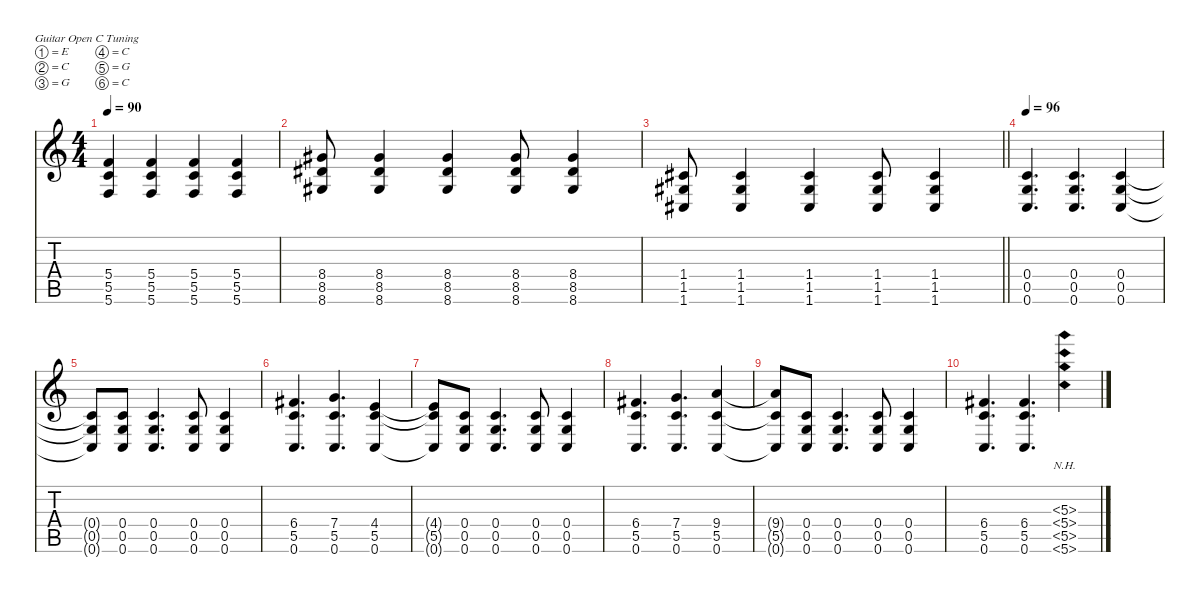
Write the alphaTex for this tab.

\defaultSystemsLayout 4
\hideDynamics
\bracketExtendMode nobrackets
\singleTrackTrackNamePolicy hidden
\multiTrackTrackNamePolicy hidden
\otherSystemsTrackNameOrientation horizontal
\track ("Guitar 1" "s.guit.") {defaultSystemsLayout 4 instrument acousticguitarsteel}
\staff {score tabs}
\tuning (E4 C4 G3 C3 G2 C2)
\ts (4 4)
\tempo 90
\clef g2
\ks c
(5.4 5.5 5.6).4{dy f beam Up} (5.4 5.5 5.6).4{beam Up} (5.4 5.5 5.6).4{beam Up} (5.4 5.5 5.6).4{beam Up} |
(8.4{acc #} 8.5{acc #} 8.6{acc #}).8{beam Up} (8.4{acc #} 8.5{acc #} 8.6{acc #}).4{beam Up} (8.4{acc #} 8.5{acc #} 8.6{acc #}).4{beam Up} (8.4{acc #} 8.5{acc #} 8.6{acc #}).8{beam Up} (8.4{acc #} 8.5{acc #} 8.6{acc #}).4{beam Up} |
\barLineRight lightlight
(1.4{acc #} 1.5{acc #} 1.6{acc #}).8{beam Up} (1.4{acc #} 1.5{acc #} 1.6{acc #}).4{beam Up} (1.4{acc #} 1.5{acc #} 1.6{acc #}).4{beam Up} (1.4{acc #} 1.5{acc #} 1.6{acc #}).8{beam Up} (1.4{acc #} 1.5{acc #} 1.6{acc #}).4{beam Up} |
\tempo 96
(0.4 0.5 0.6).4{d beam Up} (0.4 0.5 0.6).4{d beam Up} (0.4 0.5 0.6).4{beam Up} |
(0.4{t} 0.5{t} 0.6{t}).8{beam Up} (0.4 0.5 0.6).8{beam Up} (0.4 0.5 0.6).4{d beam Up} (0.4 0.5 0.6).8{beam Up} (0.4 0.5 0.6).4{beam Up} |
(6.4{acc #} 5.5 0.6).4{d beam Up} (7.4 5.5 0.6).4{d beam Up} (4.4 5.5 0.6).4{beam Up} |
(4.4{t} 5.5{t} 0.6{t}).8{beam Up} (0.4 0.5 0.6).8{beam Up} (0.4 0.5 0.6).4{d beam Up} (0.4 0.5 0.6).8{beam Up} (0.4 0.5 0.6).4{beam Up} |
(6.4{acc #} 5.5 0.6).4{d beam Up} (7.4 5.5 0.6).4{d beam Up} (9.4 5.5 0.6).4{beam Up} |
(9.4{t} 5.5{t} 0.6{t}).8{beam Up} (0.4 0.5 0.6).8{beam Up} (0.4 0.5 0.6).4{d beam Up} (0.4 0.5 0.6).8{beam Up} (0.4 0.5 0.6).4{beam Up} |
(6.4{acc #} 5.5 0.6).4{d beam Up} (6.4{acc #} 5.5 0.6).4{d beam Up} (5.4{nh} 5.5{nh} 5.6{nh} 5.3{nh}).4{beam Down}
